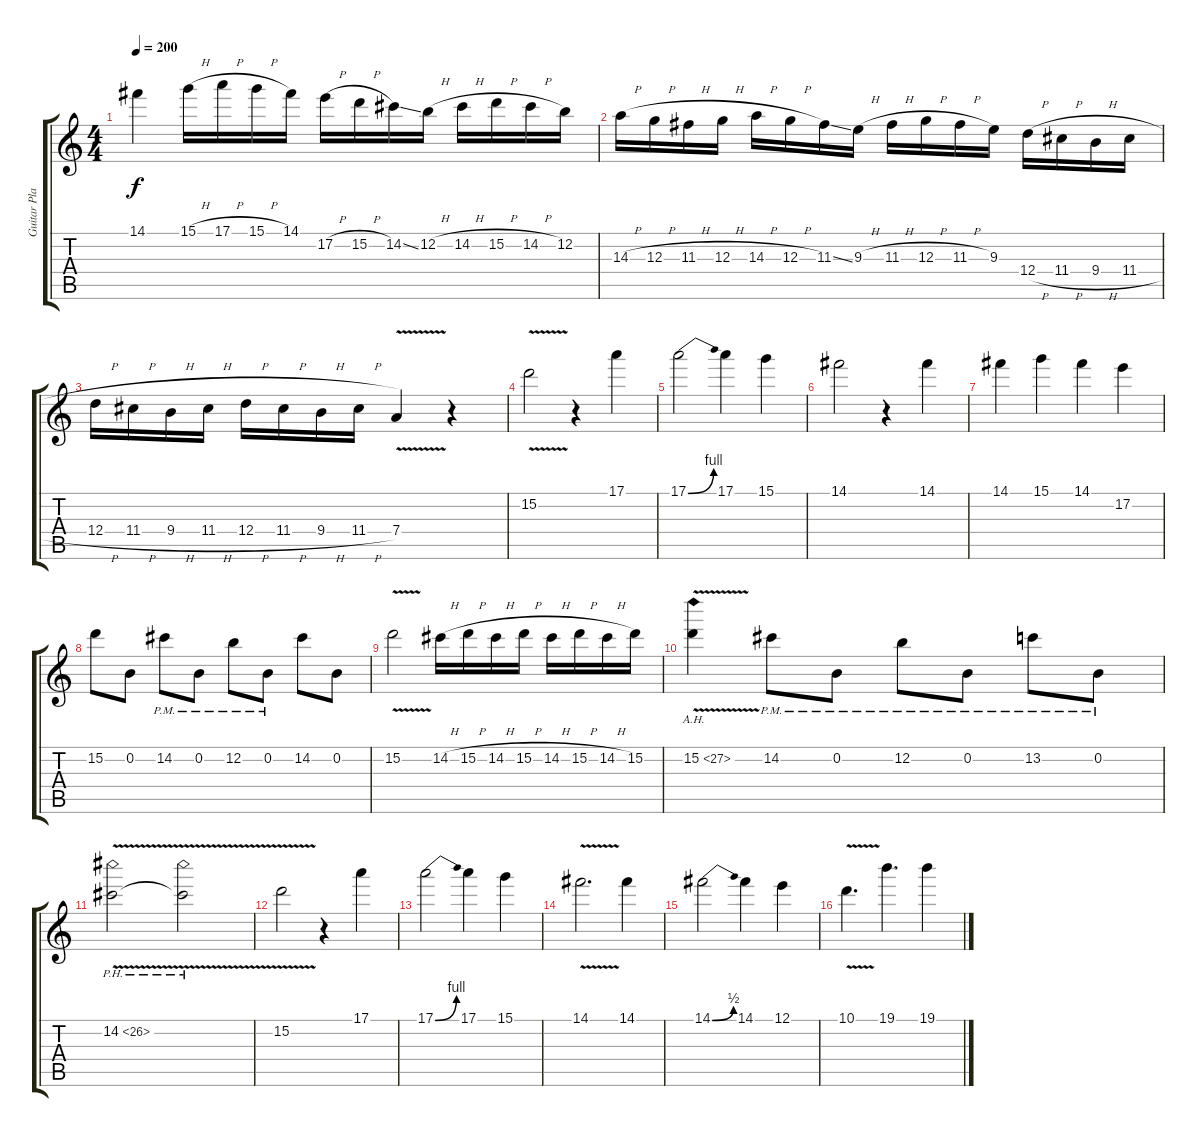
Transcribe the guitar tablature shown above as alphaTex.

\track ("Guitar Player" "Guitar Pla") {instrument distortionguitar}
\staff {score tabs}
\tuning (E4 B3 G3 D3 A2 E2) {hide}
\ts (4 4)
\tempo 200
\clef g2
\ks c
14.1.4{dy f} 15.1{h}.16 17.1{h}.16 15.1{h}.16 14.1.16 17.2{h}.16 15.2{h}.16 14.2{ss}.16 12.2{h}.16 14.2{h}.16 15.2{h}.16 14.2{h}.16 12.2.16 |
14.3{h}.16 12.3{h}.16 11.3{h}.16 12.3{h}.16 14.3{h}.16 12.3{h}.16 11.3{ss}.16 9.3{h}.16 11.3{h}.16 12.3{h}.16 11.3{h}.16 9.3.16 12.4{h}.16 11.4{h}.16 9.4{h}.16 11.4{h}.16 |
12.4{h}.16 11.4{h}.16 9.4{h}.16 11.4{h}.16 12.4{h}.16 11.4{h}.16 9.4{h}.16 11.4{h}.16 7.4{v}.4 r.4 |
15.2{v}.2 r.4 17.1.4 |
17.1{be (bend 0 0 60 4)}.2 17.1.4 15.1.4 |
14.1.2 r.4 14.1.4 |
14.1.4 15.1.4 14.1.4 17.2.4 |
15.2.8 0.2.8 14.2{pm}.8 0.2{pm}.8 12.2{pm}.8 0.2{pm}.8 14.2.8 0.2.8 |
15.2{v}.2 14.2{h}.16 15.2{h}.16 14.2{h}.16 15.2{h}.16 14.2{h}.16 15.2{h}.16 14.2{h}.16 15.2.16 |
15.2{ah 12 v}.4 14.2{pm}.8 0.2{pm}.8 12.2{pm}.8 0.2{pm}.8 13.2{pm}.8 0.2{pm}.8 |
14.2{ph 12 v}.2 14.2{ph 12 v t}.2 |
15.2{v}.2 r.4 17.1.4 |
17.1{be (bend 0 0 60 4)}.2 17.1.4 15.1.4 |
14.1{v}.2{d} 14.1.4 |
14.1{be (bend 0 0 60 2)}.2 14.1.4 12.1.4 |
10.1{v}.4{d} 19.1.4{d} 19.1.4
